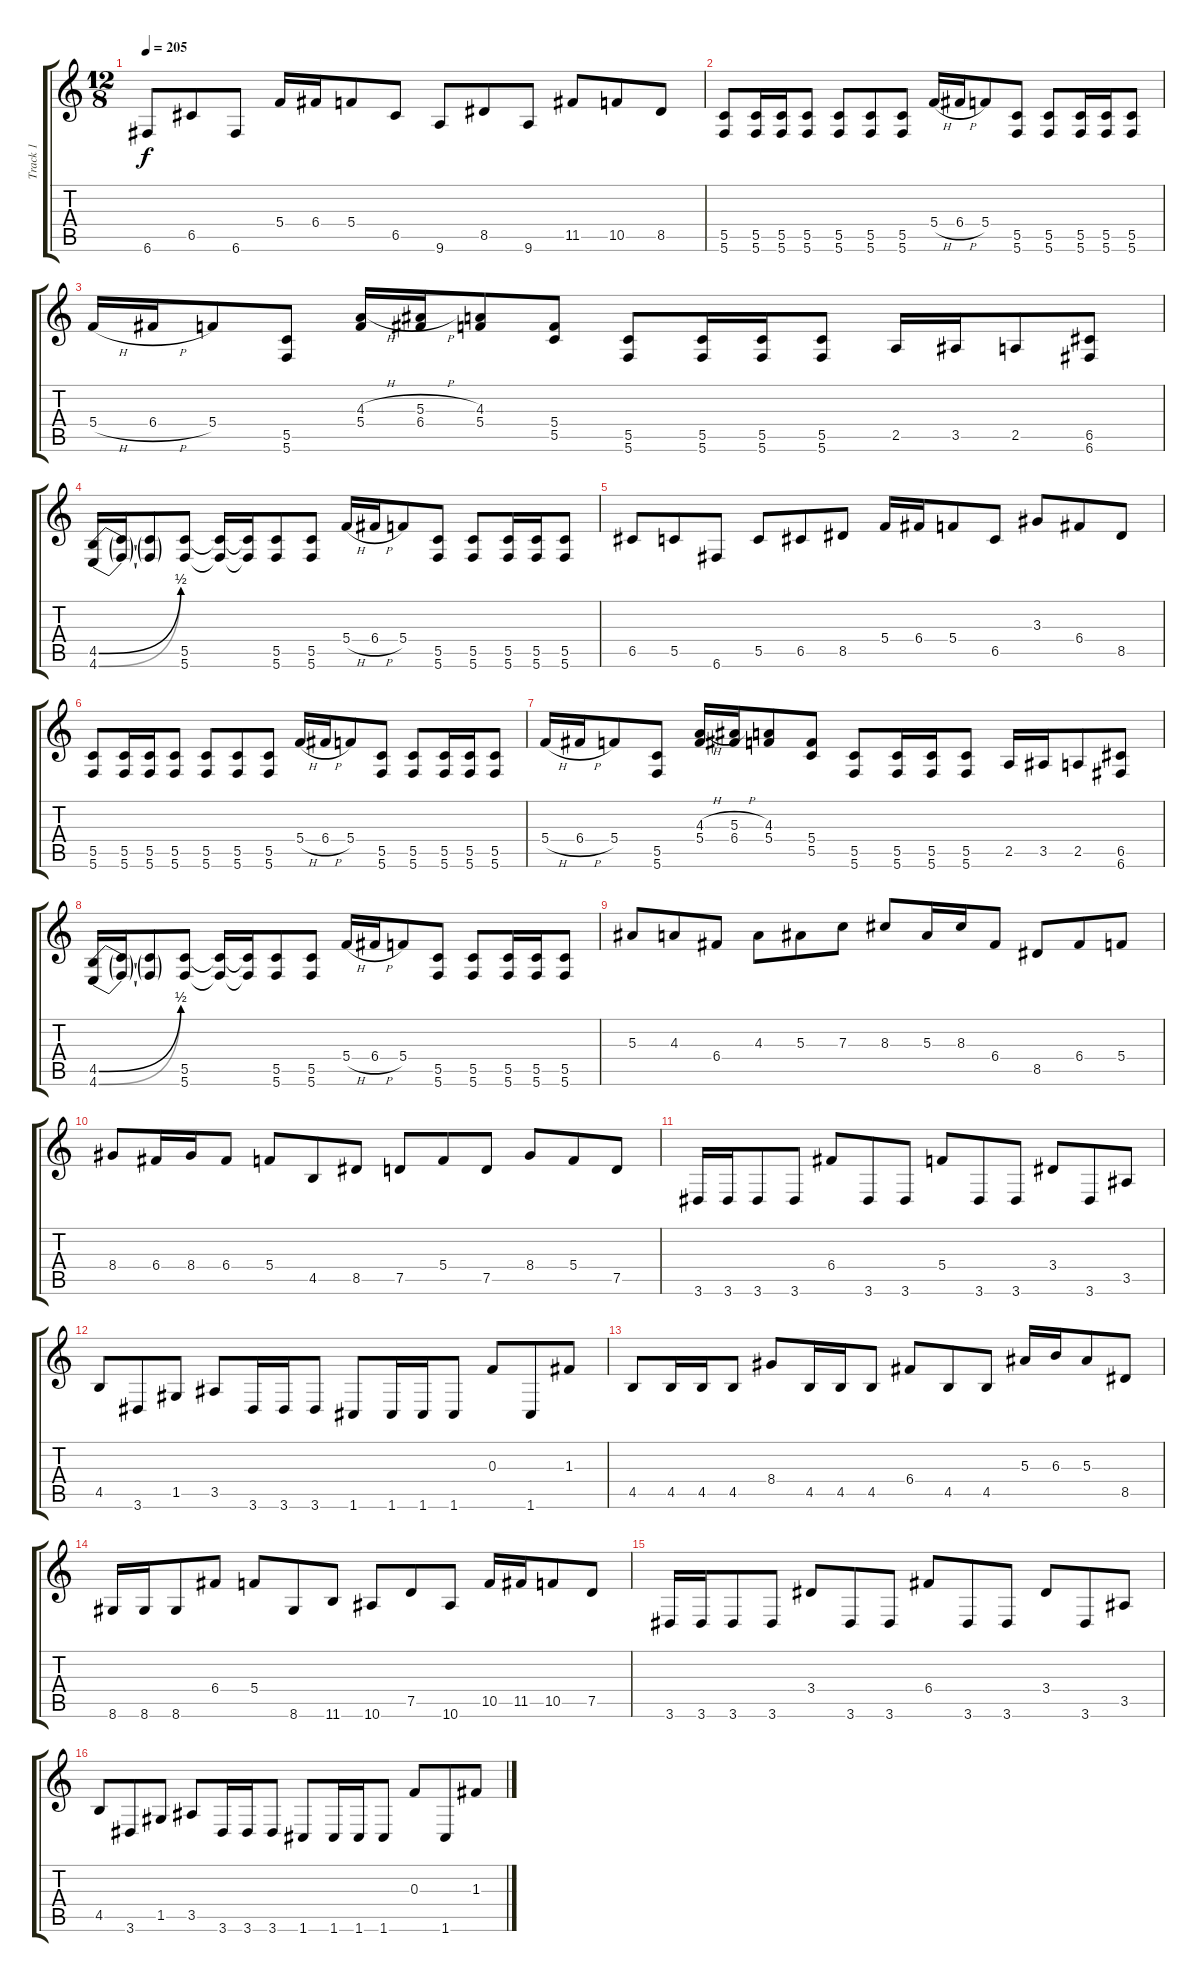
\track ("Track 1" "Track 1") {instrument overdrivenguitar}
\staff {score tabs}
\tuning (D4 A3 F3 C3 G2 C2) {hide}
\ts (12 8)
\tempo 205
\clef g2
\ks c
6.6.8{dy f} 6.5.8 6.6.8 5.4.16 6.4.16 5.4.8 6.5.8 9.6.8 8.5.8 9.6.8 11.5.8 10.5.8 8.5.8 |
(5.5 5.6).8 (5.5 5.6).16 (5.5 5.6).16 (5.5 5.6).8 (5.5 5.6).8 (5.5 5.6).8 (5.5 5.6).8 5.4{h}.16 6.4{h}.16 5.4.8 (5.5 5.6).8 (5.5 5.6).8 (5.5 5.6).16 (5.5 5.6).16 (5.5 5.6).8 |
5.4{h}.16 6.4{h}.16 5.4.8 (5.5 5.6).8 (4.3{h} 5.4).16 (5.3{h} 6.4).16 (4.3 5.4).8 (5.4 5.5).8 (5.5 5.6).8 (5.5 5.6).16 (5.5 5.6).16 (5.5 5.6).8 2.5.16 3.5.16 2.5.8 (6.5 6.6).8 |
(4.5{be (bend 0 0 60 2)} 4.6{be (bend 0 0 60 2)}).16 (4.5{t} 4.6{t}).16 (4.5{t} 4.6{t}).8 (5.5 5.6).8 (5.5{t} 5.6{t}).16 (5.5{t} 5.6{t}).16 (5.5 5.6).8 (5.5 5.6).8 5.4{h}.16 6.4{h}.16 5.4.8 (5.5 5.6).8 (5.5 5.6).8 (5.5 5.6).16 (5.5 5.6).16 (5.5 5.6).8 |
6.5.8 5.5.8 6.6.8 5.5.8 6.5.8 8.5.8 5.4.16 6.4.16 5.4.8 6.5.8 3.3.8 6.4.8 8.5.8 |
(5.5 5.6).8 (5.5 5.6).16 (5.5 5.6).16 (5.5 5.6).8 (5.5 5.6).8 (5.5 5.6).8 (5.5 5.6).8 5.4{h}.16 6.4{h}.16 5.4.8 (5.5 5.6).8 (5.5 5.6).8 (5.5 5.6).16 (5.5 5.6).16 (5.5 5.6).8 |
5.4{h}.16 6.4{h}.16 5.4.8 (5.5 5.6).8 (4.3{h} 5.4).16 (5.3{h} 6.4).16 (4.3 5.4).8 (5.4 5.5).8 (5.5 5.6).8 (5.5 5.6).16 (5.5 5.6).16 (5.5 5.6).8 2.5.16 3.5.16 2.5.8 (6.5 6.6).8 |
(4.5{be (bend 0 0 60 2)} 4.6{be (bend 0 0 60 2)}).16 (4.5{t} 4.6{t}).16 (4.5{t} 4.6{t}).8 (5.5 5.6).8 (5.5{t} 5.6{t}).16 (5.5{t} 5.6{t}).16 (5.5 5.6).8 (5.5 5.6).8 5.4{h}.16 6.4{h}.16 5.4.8 (5.5 5.6).8 (5.5 5.6).8 (5.5 5.6).16 (5.5 5.6).16 (5.5 5.6).8 |
5.3.8 4.3.8 6.4.8 4.3.8 5.3.8 7.3.8 8.3.8 5.3.16 8.3.16 6.4.8 8.5.8 6.4.8 5.4.8 |
8.4.8 6.4.16 8.4.16 6.4.8 5.4.8 4.5.8 8.5.8 7.5.8 5.4.8 7.5.8 8.4.8 5.4.8 7.5.8 |
3.6.16 3.6.16 3.6.8 3.6.8 6.4.8 3.6.8 3.6.8 5.4.8 3.6.8 3.6.8 3.4.8 3.6.8 3.5.8 |
4.5.8 3.6.8 1.5.8 3.5.8 3.6.16 3.6.16 3.6.8 1.6.8 1.6.16 1.6.16 1.6.8 0.3.8 1.6.8 1.3.8 |
4.5.8 4.5.16 4.5.16 4.5.8 8.4.8 4.5.16 4.5.16 4.5.8 6.4.8 4.5.8 4.5.8 5.3.16 6.3.16 5.3.8 8.5.8 |
8.6.16 8.6.16 8.6.8 6.4.8 5.4.8 8.6.8 11.6.8 10.6.8 7.5.8 10.6.8 10.5.16 11.5.16 10.5.8 7.5.8 |
3.6.16 3.6.16 3.6.8 3.6.8 3.4.8 3.6.8 3.6.8 6.4.8 3.6.8 3.6.8 3.4.8 3.6.8 3.5.8 |
4.5.8 3.6.8 1.5.8 3.5.8 3.6.16 3.6.16 3.6.8 1.6.8 1.6.16 1.6.16 1.6.8 0.3.8 1.6.8 1.3.8
